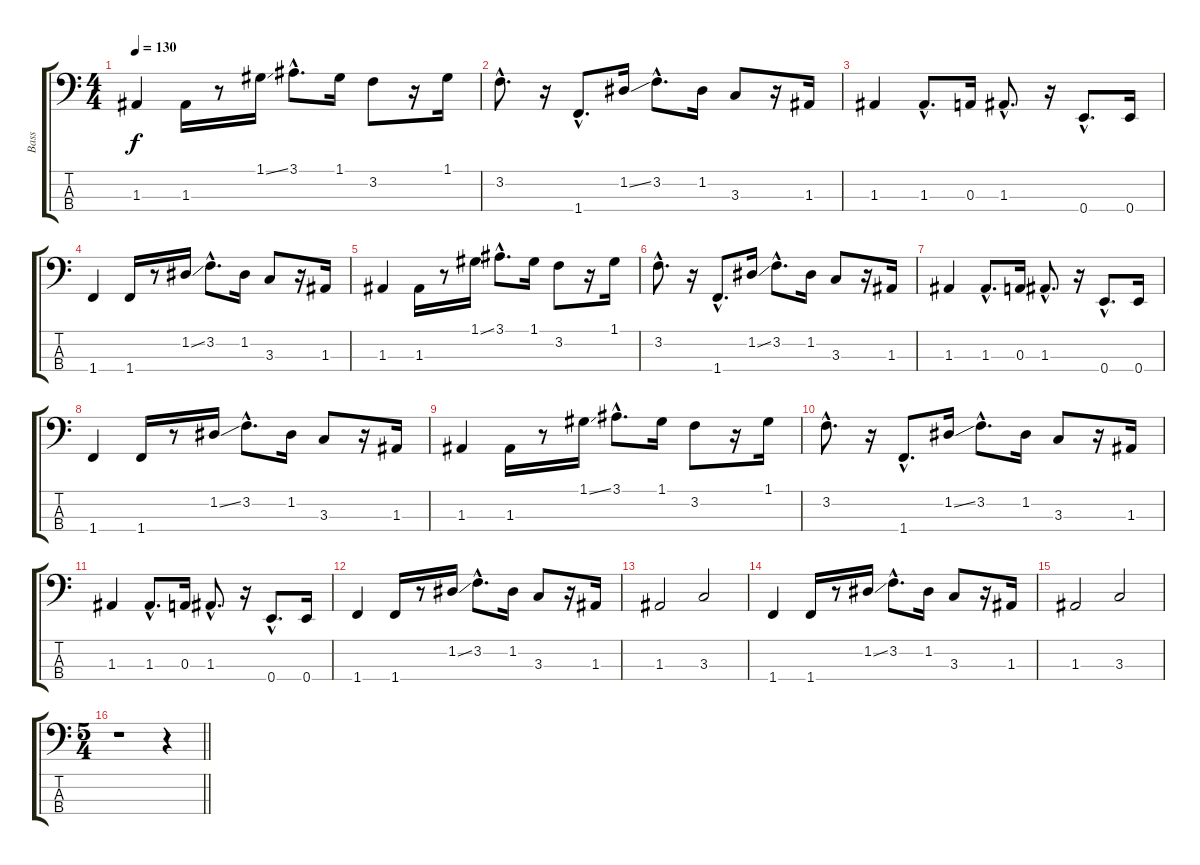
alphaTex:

\track ("Bass" "Bass") {instrument electricbassfinger}
\staff {score tabs}
\tuning (G2 D2 A1 E1) {hide}
\ts (4 4)
\tempo 130
\clef f4
\ks c
1.3.4{dy f} 1.3.16 r.8 1.1{ss}.16 3.1{hac}.8{d} 1.1.16 3.2.8 r.16 1.1.16 |
3.2{hac}.8{d} r.16 1.4{hac}.8{d} 1.2{ss}.16 3.2{hac}.8{d} 1.2.16 3.3.8 r.16 1.3.16 |
1.3.4 1.3{hac}.8{d} 0.3.16 1.3{hac}.8{d} r.16 0.4{hac}.8{d} 0.4.16 |
1.4.4 1.4.16 r.8 1.2{ss}.16 3.2{hac}.8{d} 1.2.16 3.3.8 r.16 1.3.16 |
1.3.4 1.3.16 r.8 1.1{ss}.16 3.1{hac}.8{d} 1.1.16 3.2.8 r.16 1.1.16 |
3.2{hac}.8{d} r.16 1.4{hac}.8{d} 1.2{ss}.16 3.2{hac}.8{d} 1.2.16 3.3.8 r.16 1.3.16 |
1.3.4 1.3{hac}.8{d} 0.3.16 1.3{hac}.8{d} r.16 0.4{hac}.8{d} 0.4.16 |
1.4.4 1.4.16 r.8 1.2{ss}.16 3.2{hac}.8{d} 1.2.16 3.3.8 r.16 1.3.16 |
1.3.4 1.3.16 r.8 1.1{ss}.16 3.1{hac}.8{d} 1.1.16 3.2.8 r.16 1.1.16 |
3.2{hac}.8{d} r.16 1.4{hac}.8{d} 1.2{ss}.16 3.2{hac}.8{d} 1.2.16 3.3.8 r.16 1.3.16 |
1.3.4 1.3{hac}.8{d} 0.3.16 1.3{hac}.8{d} r.16 0.4{hac}.8{d} 0.4.16 |
1.4.4 1.4.16 r.8 1.2{ss}.16 3.2{hac}.8{d} 1.2.16 3.3.8 r.16 1.3.16 |
1.3.2 3.3.2 |
1.4.4 1.4.16 r.8 1.2{ss}.16 3.2{hac}.8{d} 1.2.16 3.3.8 r.16 1.3.16 |
1.3.2 3.3.2 |
\ts (5 4)
\barLineRight lightlight
r.1 r.4
